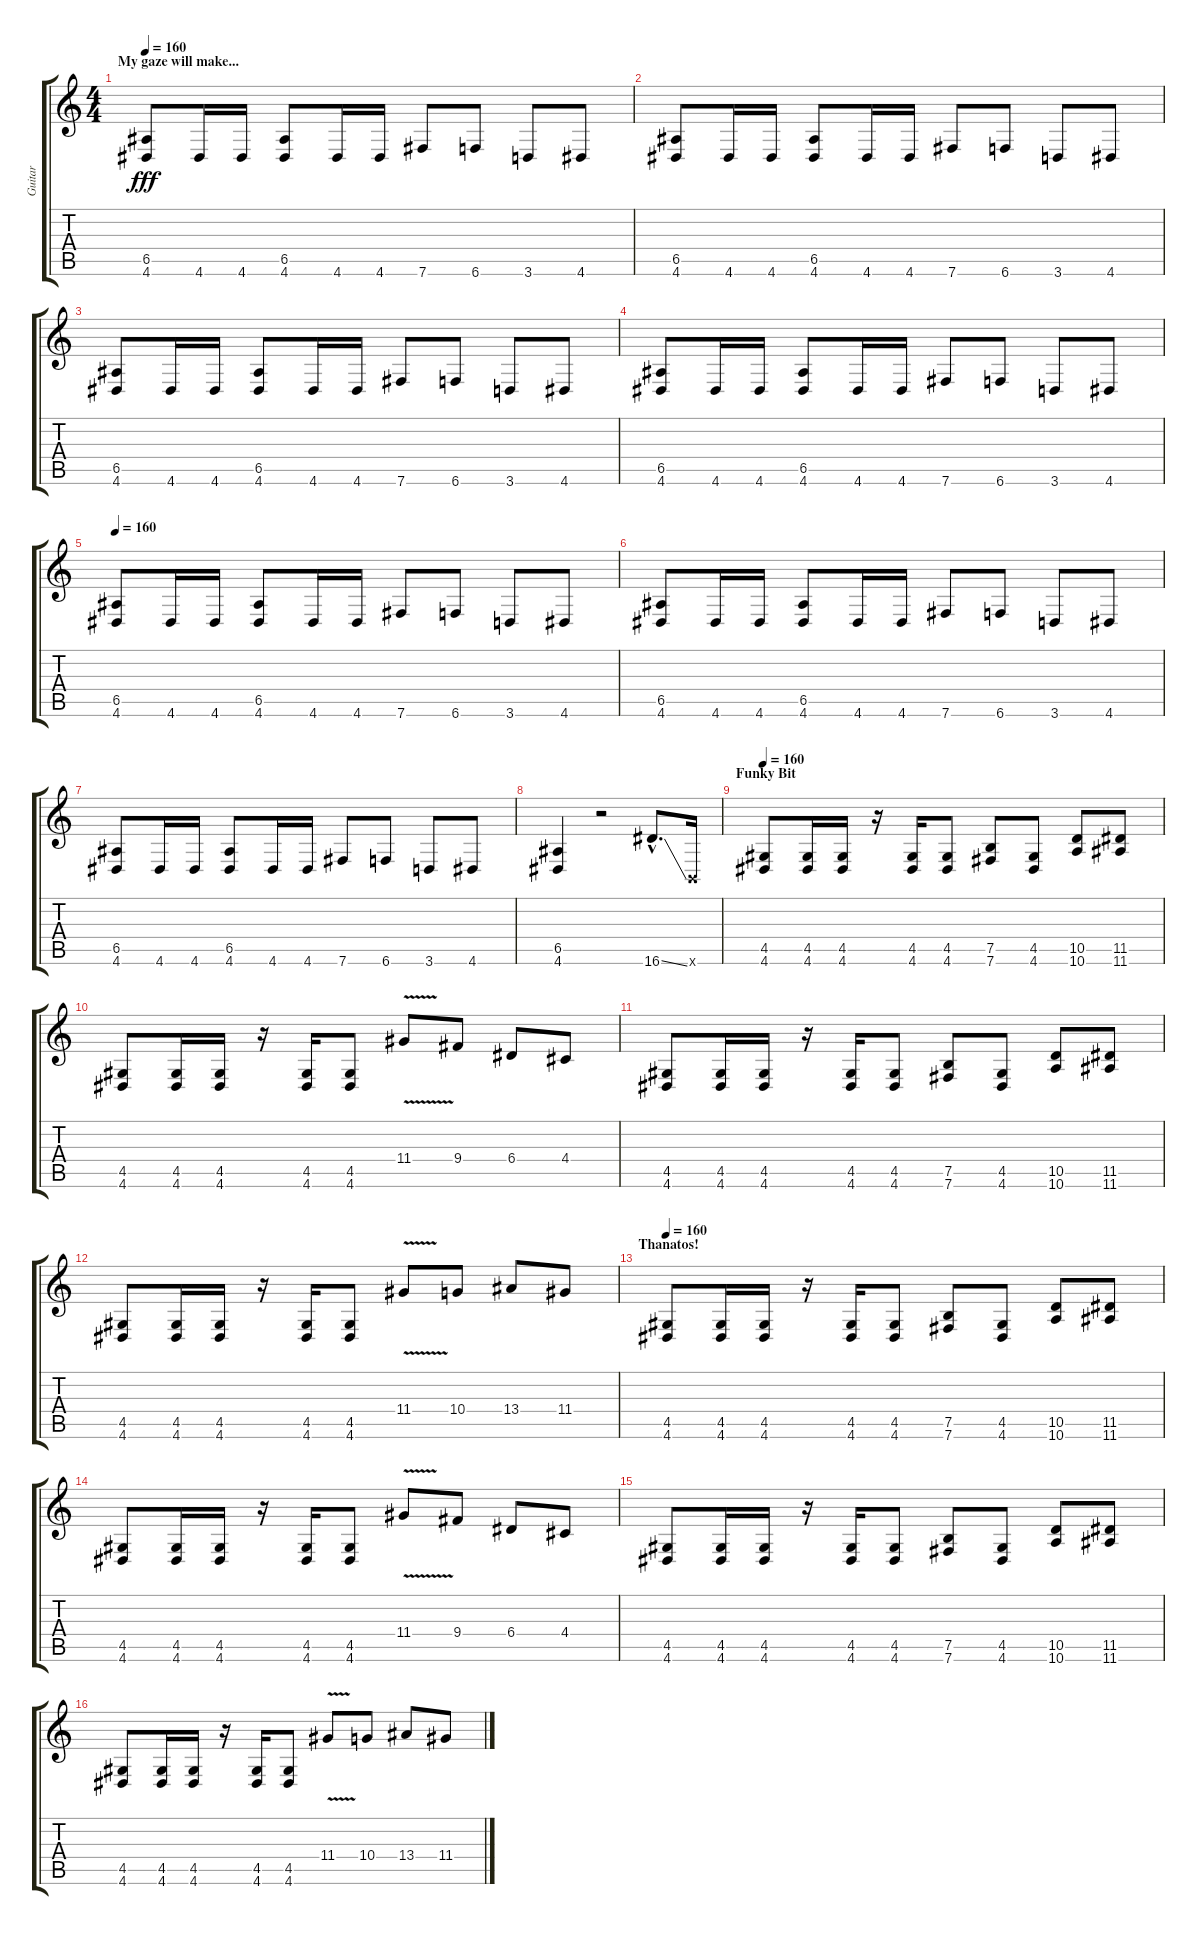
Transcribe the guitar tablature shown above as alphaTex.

\track ("Guitar" "Guitar") {instrument distortionguitar}
\staff {score tabs}
\tuning (B3 Gb3 D3 A2 E2 B1) {hide}
\ts (4 4)
\section ("" "My gaze will make...")
\tempo 160
\clef g2
\ks c
(6.5 4.6).8{dy fff} 4.6.16 4.6.16 (6.5 4.6).8 4.6.16 4.6.16 7.6.8 6.6.8 3.6.8 4.6.8 |
(6.5 4.6).8 4.6.16 4.6.16 (6.5 4.6).8 4.6.16 4.6.16 7.6.8 6.6.8 3.6.8 4.6.8 |
(6.5 4.6).8 4.6.16 4.6.16 (6.5 4.6).8 4.6.16 4.6.16 7.6.8 6.6.8 3.6.8 4.6.8 |
(6.5 4.6).8 4.6.16 4.6.16 (6.5 4.6).8 4.6.16 4.6.16 7.6.8 6.6.8 3.6.8 4.6.8 |
\tempo 160
(6.5 4.6).8 4.6.16 4.6.16 (6.5 4.6).8 4.6.16 4.6.16 7.6.8 6.6.8 3.6.8 4.6.8 |
(6.5 4.6).8 4.6.16 4.6.16 (6.5 4.6).8 4.6.16 4.6.16 7.6.8 6.6.8 3.6.8 4.6.8 |
(6.5 4.6).8 4.6.16 4.6.16 (6.5 4.6).8 4.6.16 4.6.16 7.6.8 6.6.8 3.6.8 4.6.8 |
(6.5 4.6).4 r.2 16.6{ss hac}.8{d} 0.6{x}.16 |
\section ("" "Funky Bit")
\tempo 160
(4.5 4.6).8 (4.5 4.6).16 (4.5 4.6).16 r.16 (4.5 4.6).16 (4.5 4.6).8 (7.5 7.6).8 (4.5 4.6).8 (10.5 10.6).8 (11.5 11.6).8 |
(4.5 4.6).8 (4.5 4.6).16 (4.5 4.6).16 r.16 (4.5 4.6).16 (4.5 4.6).8 11.4{v}.8 9.4.8 6.4.8 4.4.8 |
(4.5 4.6).8 (4.5 4.6).16 (4.5 4.6).16 r.16 (4.5 4.6).16 (4.5 4.6).8 (7.5 7.6).8 (4.5 4.6).8 (10.5 10.6).8 (11.5 11.6).8 |
(4.5 4.6).8 (4.5 4.6).16 (4.5 4.6).16 r.16 (4.5 4.6).16 (4.5 4.6).8 11.4{v}.8 10.4.8 13.4.8 11.4.8 |
\section ("" "Thanatos!")
\tempo 160
(4.5 4.6).8 (4.5 4.6).16 (4.5 4.6).16 r.16 (4.5 4.6).16 (4.5 4.6).8 (7.5 7.6).8 (4.5 4.6).8 (10.5 10.6).8 (11.5 11.6).8 |
(4.5 4.6).8 (4.5 4.6).16 (4.5 4.6).16 r.16 (4.5 4.6).16 (4.5 4.6).8 11.4{v}.8 9.4.8 6.4.8 4.4.8 |
(4.5 4.6).8 (4.5 4.6).16 (4.5 4.6).16 r.16 (4.5 4.6).16 (4.5 4.6).8 (7.5 7.6).8 (4.5 4.6).8 (10.5 10.6).8 (11.5 11.6).8 |
(4.5 4.6).8 (4.5 4.6).16 (4.5 4.6).16 r.16 (4.5 4.6).16 (4.5 4.6).8 11.4{v}.8 10.4.8 13.4.8 11.4.8
